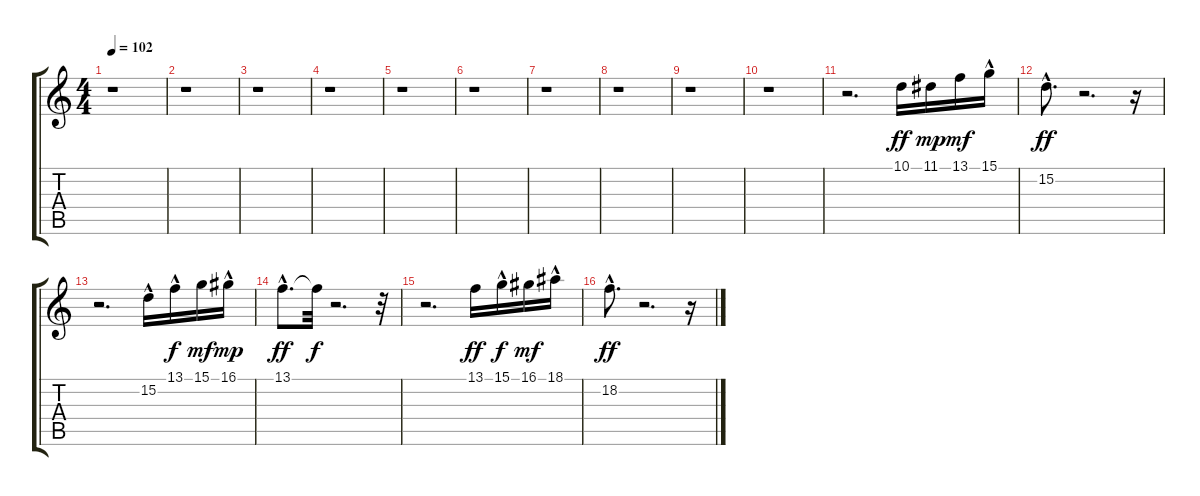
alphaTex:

\track "" {instrument electricpiano1}
\staff {score tabs}
\tuning (E4 B3 G3 D3 A2 E2) {hide}
\ts (4 4)
\tempo 102
\clef g2
\ks c
r.1{dy ff instrument electricpiano1} |
r.1 |
r.1 |
r.1 |
r.1 |
r.1 |
r.1 |
r.1 |
r.1 |
r.1 |
r.2{d} 10.1.16 11.1.16{dy mp} 13.1.16{dy mf} 15.1{hac}.16 |
15.2{hac}.8{d dy ff} r.2{d} r.16 |
r.2{d} 15.2{hac}.16 13.1{hac}.16{dy f} 15.1.16{dy mf} 16.1{hac}.16{dy mp} |
13.1{hac}.8{d dy ff} 13.1{t}.32{dy f} r.2{d} r.32 |
r.2{d} 13.1.16{dy ff} 15.1{hac}.16{dy f} 16.1.16{dy mf} 18.1{hac}.16 |
18.2{hac}.8{d dy ff} r.2{d} r.16
